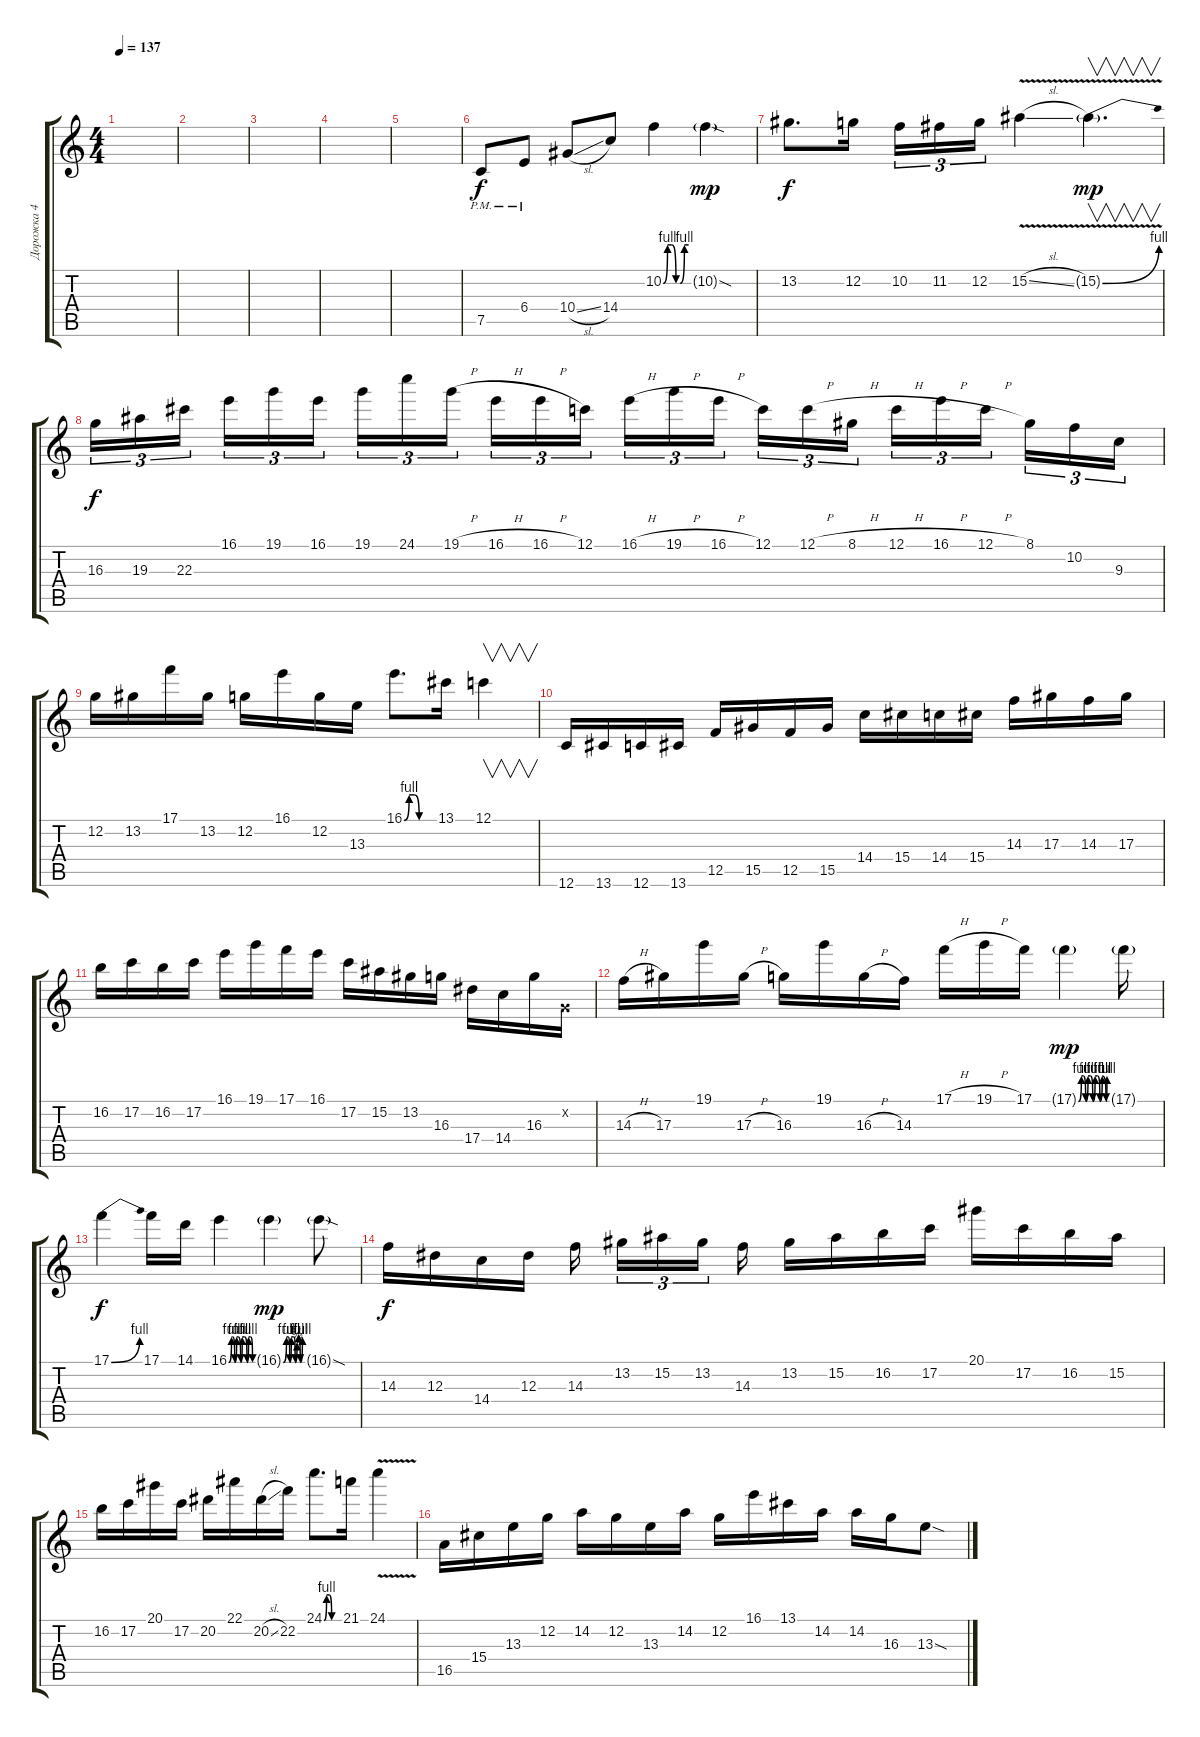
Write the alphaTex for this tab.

\track ("Дорожка 4" "Дорожка 4") {instrument overdrivenguitar}
\staff {score tabs}
\tuning (C4 G3 Eb3 Bb2 F2 C2) {hide}
\ts (4 4)
\tempo 137
\clef g2
\ks c
|
|
|
|
|
7.5{pm}.8 6.4{pm}.8 10.4{sl}.8 14.4.8 10.2{be (custom 0 0 10 4 20 4 30 0 40 0 50 4 60 4)}.4 10.2{sod g}.4{dy mp} |
13.2.8{d dy f} 12.2.16 10.2.16{tu (3 2)} 11.2.16{tu (3 2)} 12.2.16{tu (3 2)} 15.2{v sl}.4 15.2{be (bend 0 0 60 4) v g}.4{v d dy mp} |
16.3.16{tu (3 2) dy f} 19.3.16{tu (3 2)} 22.3.16{tu (3 2) beam splitsecondary} 16.1.16{tu (3 2)} 19.1.16{tu (3 2)} 16.1.16{tu (3 2)} 19.1.16{tu (3 2)} 24.1.16{tu (3 2)} 19.1{h}.16{tu (3 2) beam splitsecondary} 16.1{h}.16{tu (3 2)} 16.1{h}.16{tu (3 2)} 12.1.16{tu (3 2)} 16.1{h}.16{tu (3 2)} 19.1{h}.16{tu (3 2)} 16.1{h}.16{tu (3 2) beam splitsecondary} 12.1.16{tu (3 2)} 12.1{h}.16{tu (3 2)} 8.1{h}.16{tu (3 2)} 12.1{h}.16{tu (3 2)} 16.1{h}.16{tu (3 2)} 12.1{h}.16{tu (3 2) beam splitsecondary} 8.1.16{tu (3 2)} 10.2.16{tu (3 2)} 9.3.16{tu (3 2)} |
12.2.16 13.2.16 17.1.16 13.2.16 12.2.16 16.1.16 12.2.16 13.3.16 16.1{be (custom 0 0 10 4 20 4 30 0 60 0)}.8{d} 13.1.16 12.1.4{v} |
12.6.16 13.6.16 12.6.16 13.6.16 12.5.16 15.5.16 12.5.16 15.5.16 14.4.16 15.4.16 14.4.16 15.4.16 14.3.16 17.3.16 14.3.16 17.3.16 |
16.2.16 17.2.16 16.2.16 17.2.16 16.1.16 19.1.16 17.1.16 16.1.16 17.2.16 15.2.16 13.2.16 16.3.16 17.4.16 14.4.16 16.3.16 0.2{x}.16 |
14.3{h}.16 17.3.16 19.1.16 17.3{h}.16 16.3.16 19.1.16 16.3{h}.16 14.3.16 17.1{h}.16 19.1{h}.16 17.1.16 17.1{be (custom 0 0 6 4 10 4 15 0 20 4 25 4 30 0 35 4 40 4 45 0 50 4 58 0 60 4) g}.4{dy mp} 17.1{g}.16 |
17.1{be (bend 0 0 60 4)}.4{dy f} 17.1.16 14.1.16 16.1{be (custom 0 0 7 4 10 4 15 0 20 4 24 4 30 0 34 4 40 4 46 0 50 4 55 4 60 0)}.4 16.1{be (custom 0 0 10 4 15 4 20 0 25 4 33 4 37 0 43 3 48 4 53 0 60 4) g}.4{dy mp} 16.1{sod g}.8 |
14.3.16{dy f} 12.3.16 14.4.16 12.3.16 14.3.16{beam splitsecondary} 13.2.16{tu (3 2)} 15.2.16{tu (3 2)} 13.2.16{tu (3 2) beam splitsecondary} 14.3.16 13.2.16 15.2.16 16.2.16 17.2.16 20.1.16 17.2.16 16.2.16 15.2.16 |
16.2.16 17.2.16 20.1.16 17.2.16 20.2.16 22.1.16 20.2{sl}.16 22.2.16 24.1{be (custom 0 0 10 4 20 4 30 0 60 0)}.8{d} 21.1.16 24.1{v}.4 |
16.5.16 15.4.16 13.3.16 12.2.16 14.2.16 12.2.16 13.3.16 14.2.16 12.2.16 16.1.16 13.1.16 14.2.16 14.2.16 16.3.16 13.3{sod}.8
